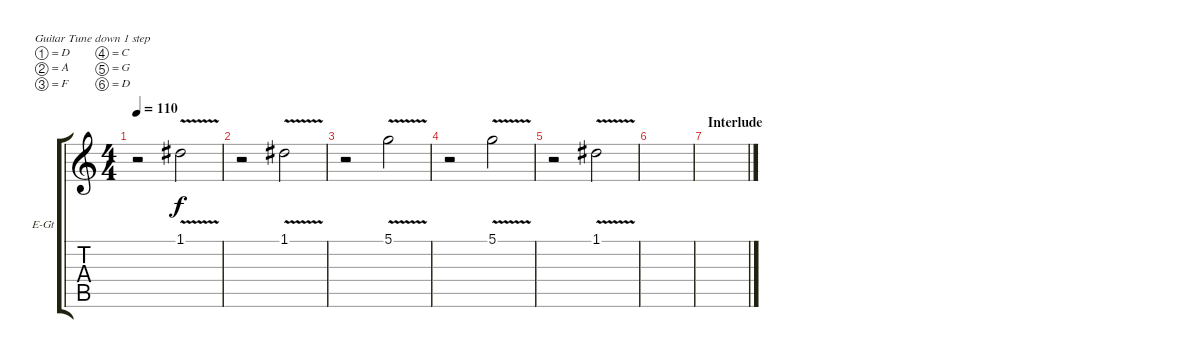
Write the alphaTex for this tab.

\bracketExtendMode groupsimilarinstruments
\firstSystemTrackNameOrientation horizontal
\otherSystemsTrackNameOrientation horizontal
\track ("Guitar - Lead" "E-Gt") {instrument overdrivenguitar}
\staff {score tabs}
\tuning (D4 A3 F3 C3 G2 D2)
\ts (4 4)
\tempo 110
\clef g2
\ks c
r.2{dy f} 1.1{v}.2 |
r.2 1.1{v}.2 |
r.2 5.1{v}.2 |
r.2 5.1{v}.2 |
r.2 1.1{v}.2 |
|
\section ("" "Interlude")
